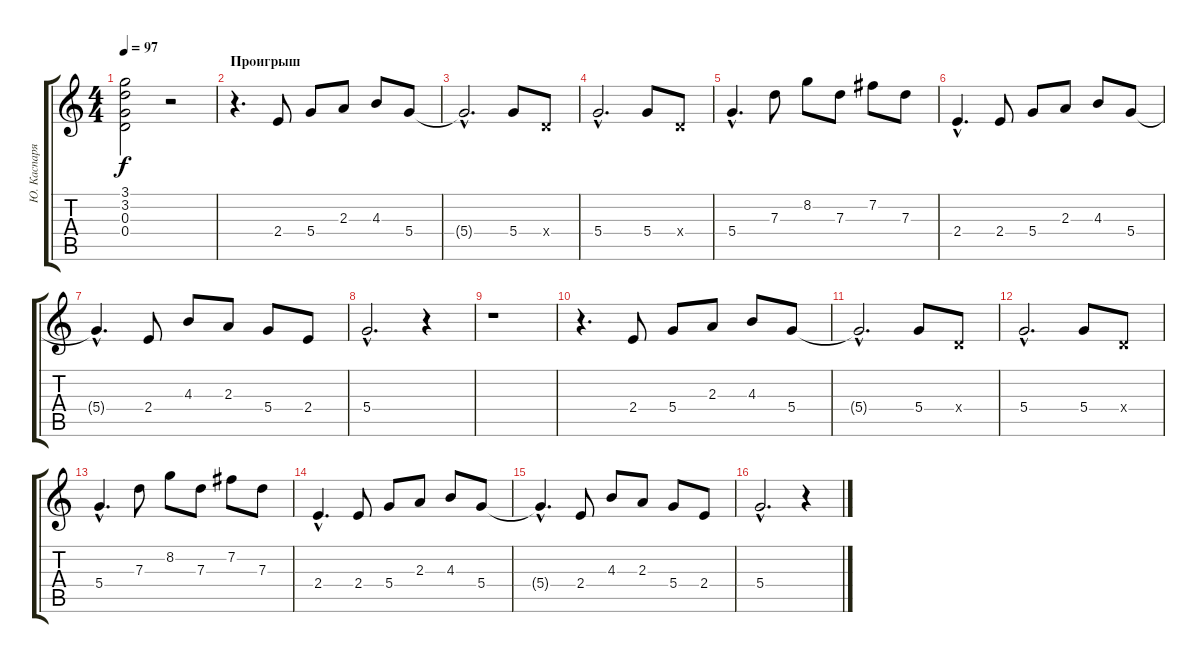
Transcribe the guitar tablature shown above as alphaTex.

\track ("Ю. Каспарян" "Ю. Каспаря") {instrument electricguitarclean}
\staff {score tabs}
\tuning (E4 B3 G3 D3 A2 E2) {hide}
\ts (4 4)
\tempo 97
\clef g2
\ks c
(3.1 3.2 0.3 0.4).2{dy f} r.2 |
\section ("" "Проигрыш")
r.4{d volume 16 instrument electricguitarclean} 2.4.8 5.4.8 2.3.8 4.3.8 5.4.8 |
5.4{hac t}.2{d} 5.4.8 0.4{x}.8 |
5.4{hac}.2{d} 5.4.8 0.4{x}.8 |
5.4{hac}.4{d} 7.3.8 8.2.8 7.3.8 7.2.8 7.3.8 |
2.4{hac}.4{d} 2.4.8 5.4.8 2.3.8 4.3.8 5.4.8 |
5.4{hac t}.4{d} 2.4.8{volume 8} 4.3.8 2.3.8 5.4.8 2.4.8 |
5.4{hac}.2{d volume 16} r.4 |
r.1 |
r.4{d volume 16 instrument electricguitarclean} 2.4.8 5.4.8 2.3.8 4.3.8 5.4.8 |
5.4{hac t}.2{d} 5.4.8 0.4{x}.8 |
5.4{hac}.2{d} 5.4.8 0.4{x}.8 |
5.4{hac}.4{d} 7.3.8 8.2.8 7.3.8 7.2.8 7.3.8 |
2.4{hac}.4{d} 2.4.8 5.4.8 2.3.8 4.3.8 5.4.8 |
5.4{hac t}.4{d} 2.4.8{volume 8} 4.3.8 2.3.8 5.4.8 2.4.8 |
5.4{hac}.2{d volume 16} r.4
